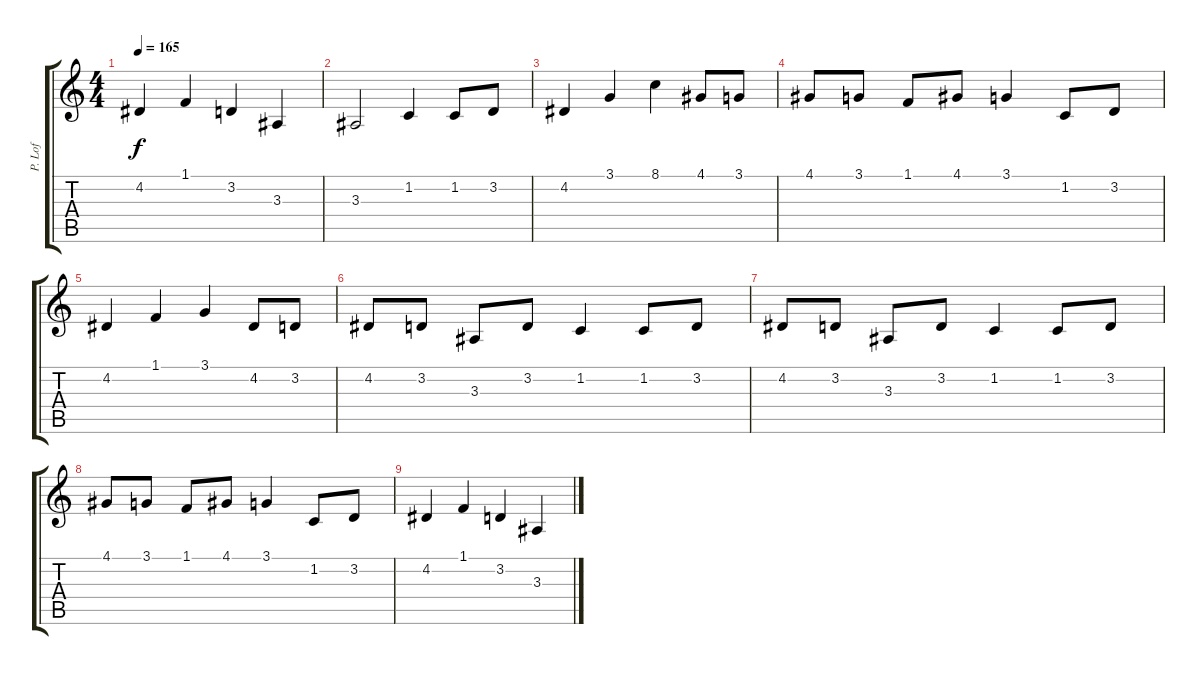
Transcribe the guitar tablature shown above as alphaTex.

\track ("P. Lof" "P. Lof") {instrument stringensemble1}
\staff {score tabs}
\tuning (E4 B3 G3 D3 A2 E2) {hide}
\ts (4 4)
\tempo 165
\clef g2
\ks c
4.2.4{dy f} 1.1.4 3.2.4 3.3.4 |
3.3.2 1.2.4 1.2.8 3.2.8 |
4.2.4 3.1.4 8.1.4 4.1.8 3.1.8 |
4.1.8 3.1.8 1.1.8 4.1.8 3.1.4 1.2.8 3.2.8 |
4.2.4 1.1.4 3.1.4 4.2.8 3.2.8 |
4.2.8 3.2.8 3.3.8 3.2.8 1.2.4 1.2.8 3.2.8 |
4.2.8 3.2.8 3.3.8 3.2.8 1.2.4 1.2.8 3.2.8 |
4.1.8 3.1.8 1.1.8 4.1.8 3.1.4 1.2.8 3.2.8 |
4.2.4 1.1.4 3.2.4 3.3.4
